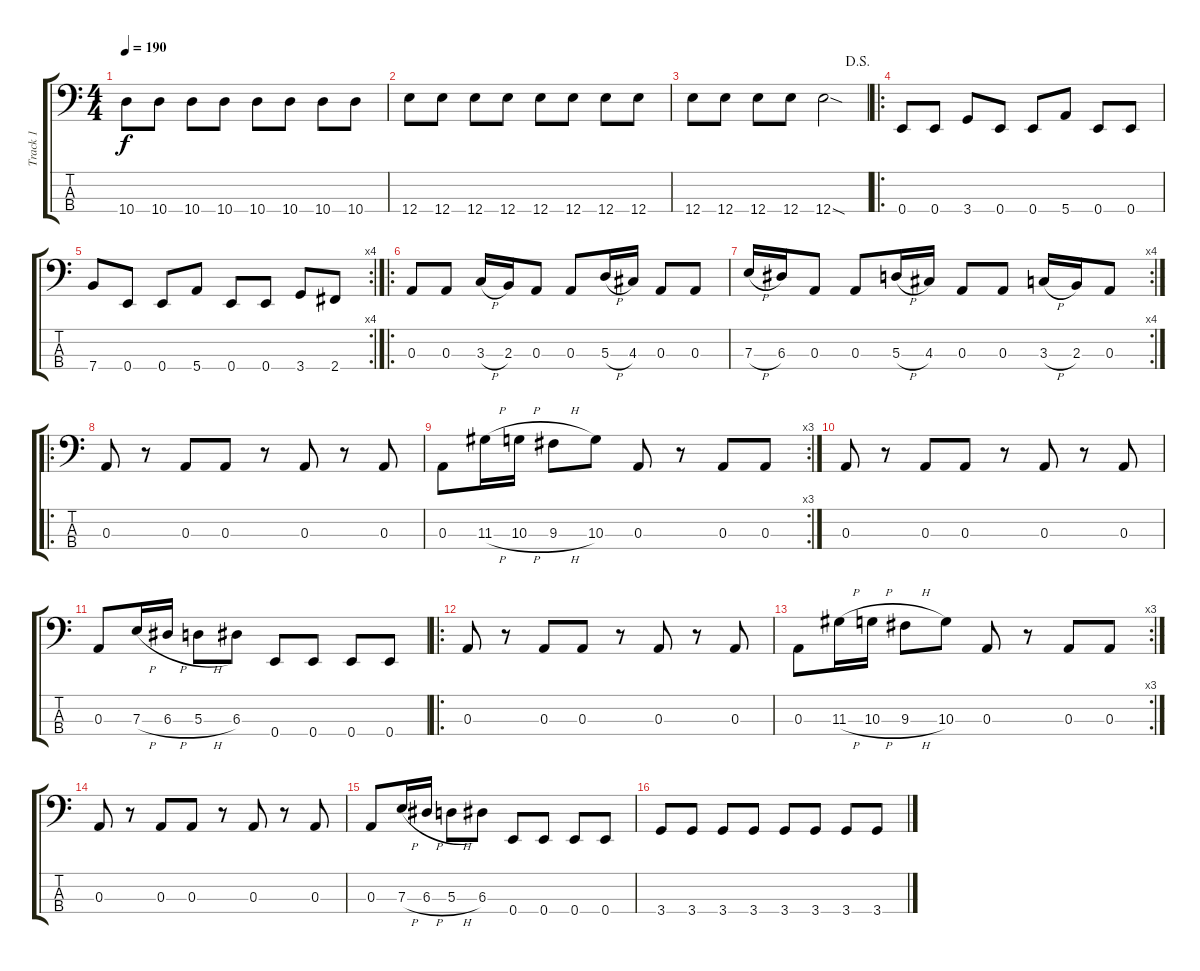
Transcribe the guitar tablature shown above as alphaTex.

\track ("Track 1" "Track 1") {instrument electricbassfinger}
\staff {score tabs}
\tuning (G2 D2 A1 E1) {hide}
\ts (4 4)
\tempo 190
\clef f4
\ks c
10.4.8{dy f} 10.4.8 10.4.8 10.4.8 10.4.8 10.4.8 10.4.8 10.4.8 |
12.4.8 12.4.8 12.4.8 12.4.8 12.4.8 12.4.8 12.4.8 12.4.8 |
\jump dalsegno
12.4.8 12.4.8 12.4.8 12.4.8 12.4{sod}.2 |
\ro
0.4.8 0.4.8 3.4.8 0.4.8 0.4.8 5.4.8 0.4.8 0.4.8 |
\rc 4
7.4.8 0.4.8 0.4.8 5.4.8 0.4.8 0.4.8 3.4.8 2.4.8 |
\ro
0.3.8 0.3.8 3.3{h}.16 2.3.16 0.3.8 0.3.8 5.3{h}.16 4.3.16 0.3.8 0.3.8 |
\rc 4
7.3{h}.16 6.3.16 0.3.8 0.3.8 5.3{h}.16 4.3.16 0.3.8 0.3.8 3.3{h}.16 2.3.16 0.3.8 |
\ro
0.3.8 r.8 0.3.8 0.3.8 r.8 0.3.8 r.8 0.3.8 |
\rc 3
0.3.8 11.3{h}.16 10.3{h}.16 9.3{h}.8 10.3.8 0.3.8 r.8 0.3.8 0.3.8 |
0.3.8 r.8 0.3.8 0.3.8 r.8 0.3.8 r.8 0.3.8 |
0.3.8 7.3{h}.16 6.3{h}.16 5.3{h}.8 6.3.8 0.4.8 0.4.8 0.4.8 0.4.8 |
\ro
0.3.8 r.8 0.3.8 0.3.8 r.8 0.3.8 r.8 0.3.8 |
\rc 3
0.3.8 11.3{h}.16 10.3{h}.16 9.3{h}.8 10.3.8 0.3.8 r.8 0.3.8 0.3.8 |
0.3.8 r.8 0.3.8 0.3.8 r.8 0.3.8 r.8 0.3.8 |
0.3.8 7.3{h}.16 6.3{h}.16 5.3{h}.8 6.3.8 0.4.8 0.4.8 0.4.8 0.4.8 |
3.4.8 3.4.8 3.4.8 3.4.8 3.4.8 3.4.8 3.4.8 3.4.8
